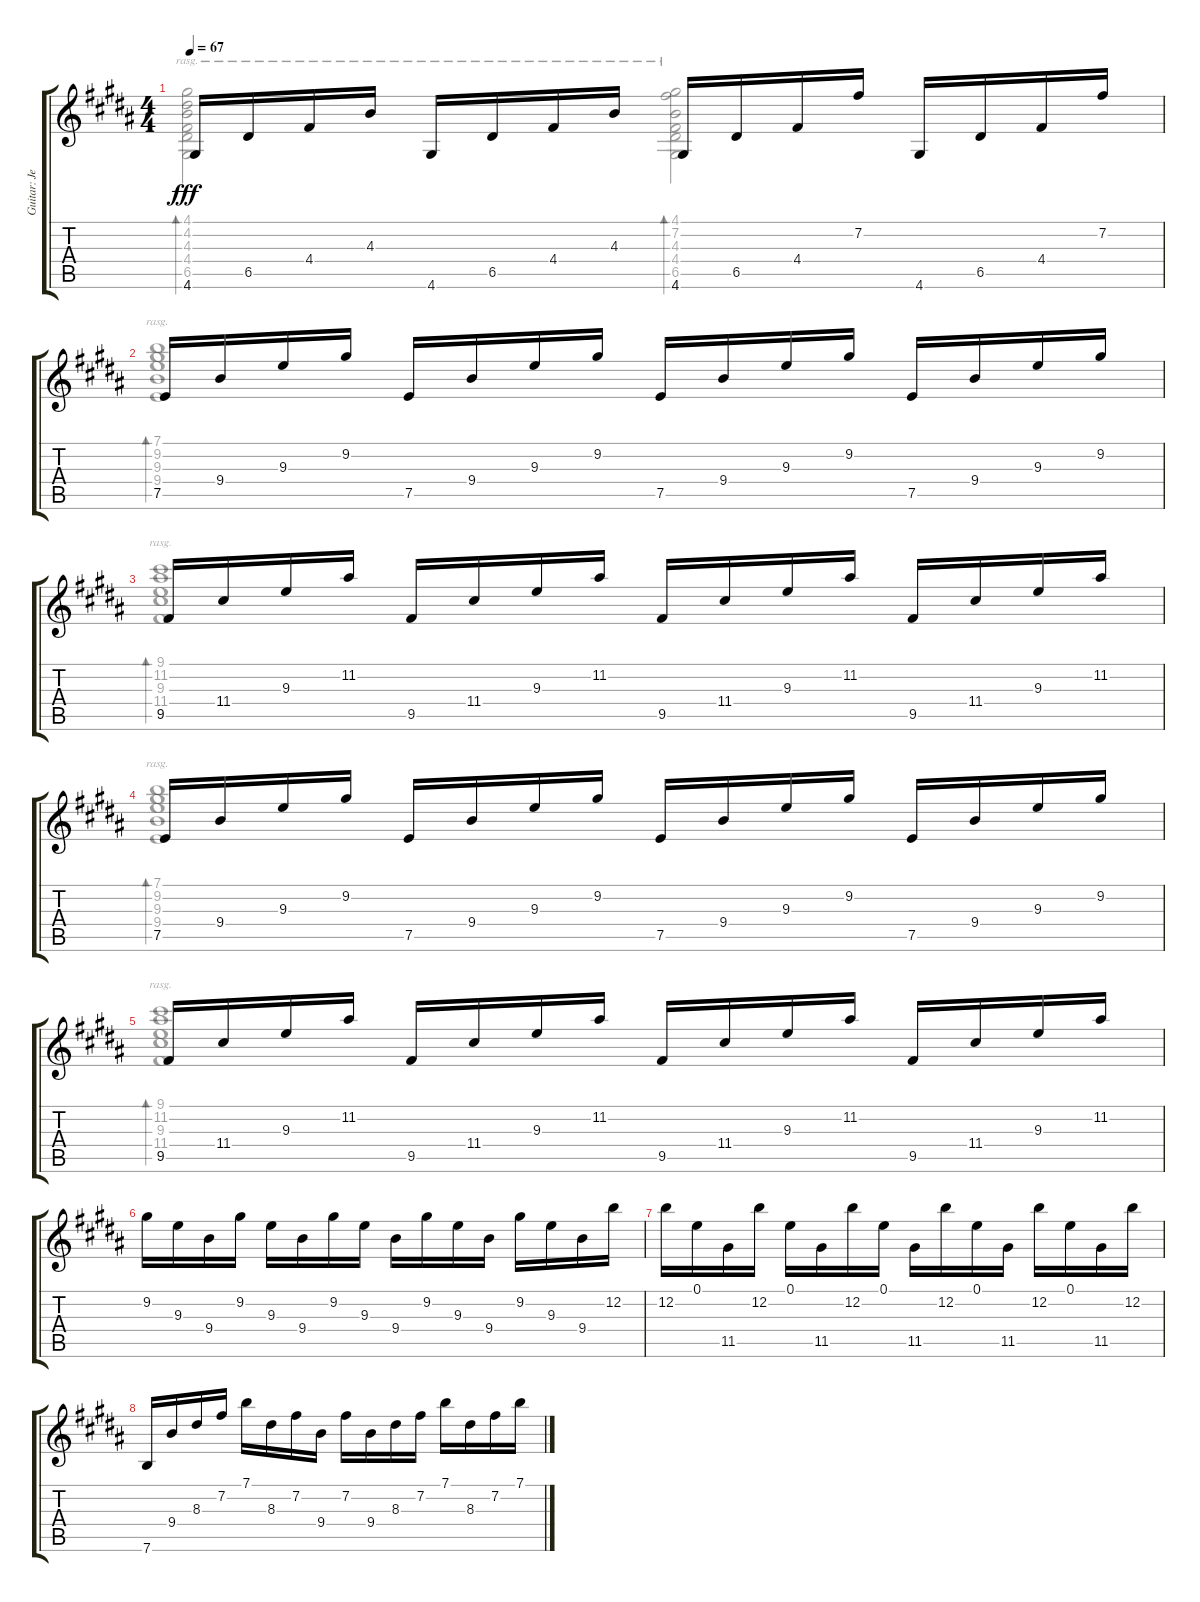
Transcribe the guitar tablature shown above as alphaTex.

\track ("Guitar: Jesse" "Guitar: Je") {instrument electricguitarjazz}
\staff {score tabs}
\tuning (E4 B3 G3 D3 A2 E2) {hide}
\voice
\ts (4 4)
\tempo 67
\clef g2
\ks b
4.6.16{dy fff} 6.5.16 4.4.16 4.3.16 4.6.16 6.5.16 4.4.16 4.3.16 4.6.16 6.5.16 4.4.16 7.2.16 4.6.16 6.5.16 4.4.16 7.2.16 |
7.5.16 9.4.16 9.3.16 9.2.16 7.5.16 9.4.16 9.3.16 9.2.16 7.5.16 9.4.16 9.3.16 9.2.16 7.5.16 9.4.16 9.3.16 9.2.16 |
9.5.16 11.4.16 9.3.16 11.2.16 9.5.16 11.4.16 9.3.16 11.2.16 9.5.16 11.4.16 9.3.16 11.2.16 9.5.16 11.4.16 9.3.16 11.2.16 |
7.5.16 9.4.16 9.3.16 9.2.16 7.5.16 9.4.16 9.3.16 9.2.16 7.5.16 9.4.16 9.3.16 9.2.16 7.5.16 9.4.16 9.3.16 9.2.16 |
9.5.16 11.4.16 9.3.16 11.2.16 9.5.16 11.4.16 9.3.16 11.2.16 9.5.16 11.4.16 9.3.16 11.2.16 9.5.16 11.4.16 9.3.16 11.2.16 |
9.2.16 9.3.16 9.4.16 9.2.16 9.3.16 9.4.16 9.2.16 9.3.16 9.4.16 9.2.16 9.3.16 9.4.16 9.2.16 9.3.16 9.4.16 12.2.16 |
12.2.16 0.1.16 11.5.16 12.2.16 0.1.16 11.5.16 12.2.16 0.1.16 11.5.16 12.2.16 0.1.16 11.5.16 12.2.16 0.1.16 11.5.16 12.2.16 |
7.6.16 9.4.16 8.3.16 7.2.16 7.1.16 8.3.16 7.2.16 9.4.16 7.2.16 9.4.16 8.3.16 7.2.16 7.1.16 8.3.16 7.2.16 7.1.16
\voice
\clef g2
\ottava regular
\simile none
\ks b
(4.1 4.2 4.3 4.4 6.5 4.6).2{bd 480 rasg ii dy fff} (4.1 7.2 4.3 4.4 6.5 4.6).2{bd 480 rasg ii} |
(7.1 9.2 9.3 9.4 7.5).1{bd 480 rasg ii} |
(9.1 11.2 9.3 11.4 9.5).1{bd 480 rasg ii} |
(7.1 9.2 9.3 9.4 7.5).1{bd 480 rasg ii} |
(9.1 11.2 9.3 11.4 9.5).1{bd 480 rasg ii} |
|
|
